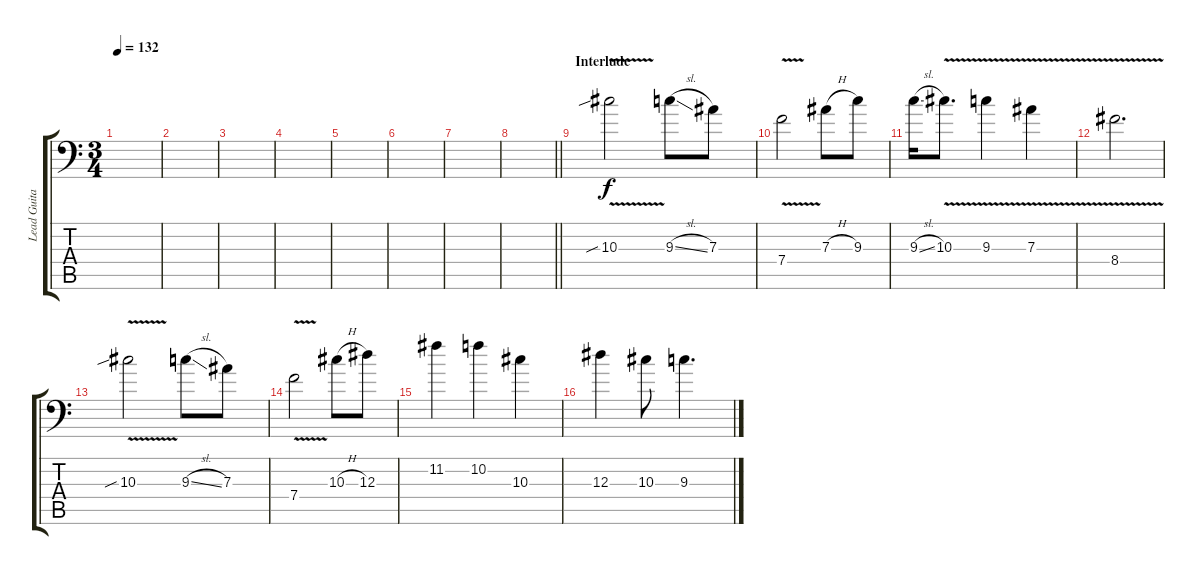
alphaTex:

\track ("Lead Guitar 1" "Lead Guita") {instrument distortionguitar}
\staff {score tabs}
\tuning (C4 G3 Eb3 Bb2 F2 Bb1) {hide}
\ts (3 4)
\tempo 132
\clef f4
\ks c
|
|
|
|
|
|
|
\barLineRight lightlight
|
\section ("" "Interlude")
10.3{v sib}.2 9.3{sl}.8 7.3.8 |
7.4{v}.2 7.3{h}.8 9.3.8 |
9.3{sl}.16 10.3{v}.8{d} 9.3{v}.4 7.3{v}.4 |
8.4{v}.2{d} |
10.3{v sib}.2 9.3{sl}.8 7.3.8 |
7.4{v}.2 10.3{h}.8 12.3.8 |
11.2.4 10.2.4 10.3.4 |
12.3.4 10.3.8 9.3.4{d}
